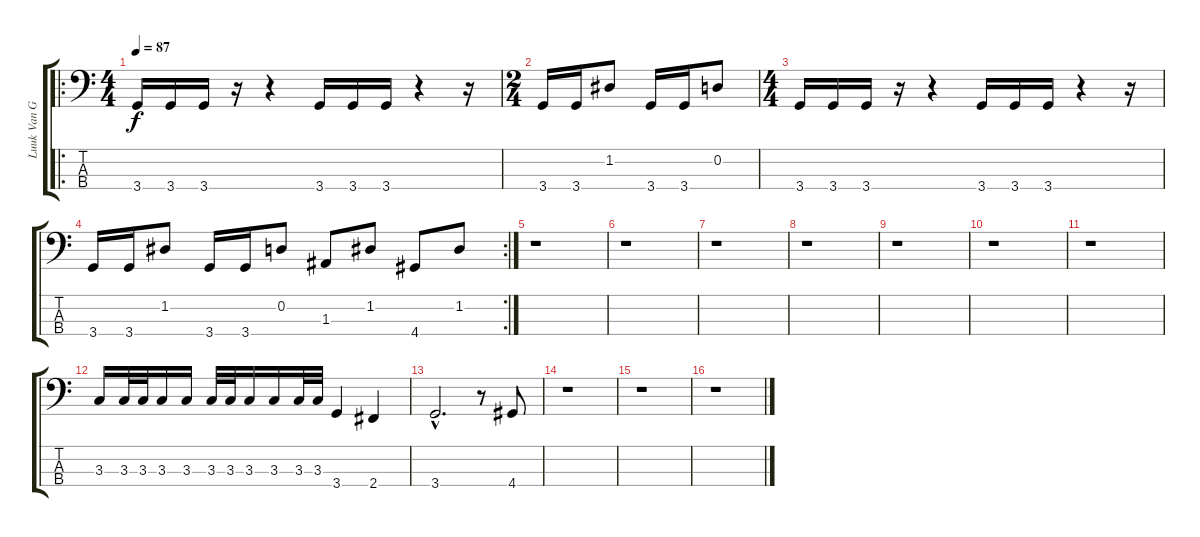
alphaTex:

\track ("Luuk Van Gerven" "Luuk Van G") {instrument electricbasspick}
\staff {score tabs}
\tuning (G2 D2 A1 E1) {hide}
\ro
\ts (4 4)
\tempo 87
\clef f4
\ks c
3.4.16{dy f} 3.4.16 3.4.16 r.16 r.4 3.4.16 3.4.16 3.4.16 r.4 r.16 |
\ts (2 4)
3.4.16 3.4.16 1.2.8 3.4.16 3.4.16 0.2.8 |
\ts (4 4)
3.4.16 3.4.16 3.4.16 r.16 r.4 3.4.16 3.4.16 3.4.16 r.4 r.16 |
\rc 2
3.4.16 3.4.16 1.2.8 3.4.16 3.4.16 0.2.8 1.3.8 1.2.8 4.4.8 1.2.8 |
r.1 |
r.1 |
r.1 |
r.1 |
r.1 |
r.1 |
r.1 |
3.3.16 3.3.32 3.3.32 3.3.16 3.3.16 3.3.32 3.3.32 3.3.16 3.3.16 3.3.32 3.3.32 3.4.4 2.4.4 |
3.4{hac}.2{d} r.8 4.4.8 |
r.1 |
r.1 |
r.1
